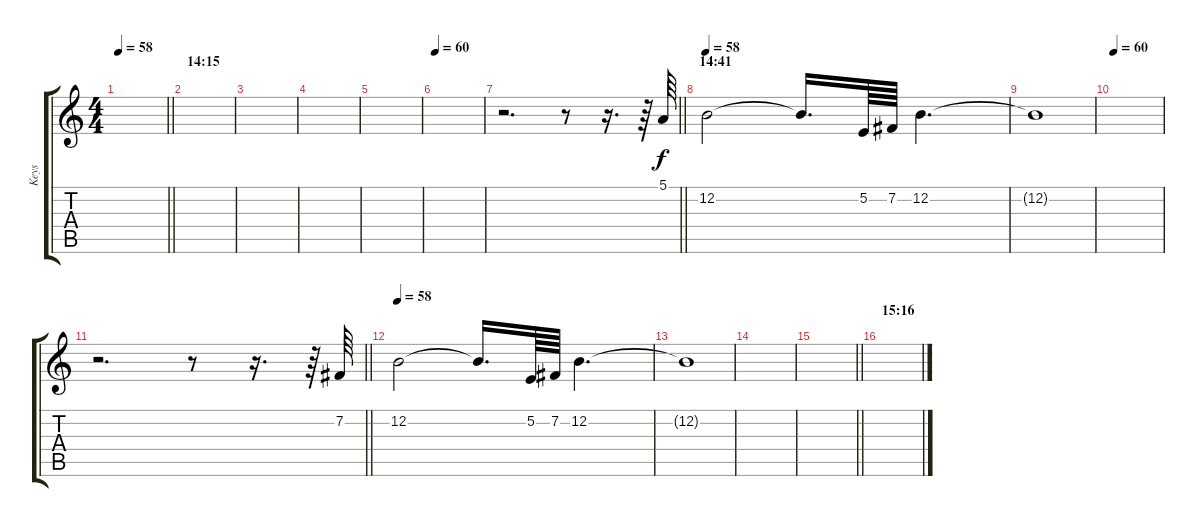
\track ("Keys" "Keys") {instrument fx6goblins}
\staff {score tabs}
\tuning (E4 B3 G3 D3 A2 E2) {hide}
\ts (4 4)
\tempo 58
\clef g2
\barLineRight lightlight
\ks c
|
\section ("" "14:15")
|
|
|
|
\tempo 60
|
\barLineRight lightlight
r.2{d volume 10 instrument frenchhorn} r.8 r.16{d} r.64 5.1.64 |
\section ("" "14:41")
\tempo 58
12.2.2 12.2{t}.16{d} 5.2.64 7.2.64 12.2.4{d} |
12.2{t}.1{volume 3} |
\tempo 60
|
\barLineRight lightlight
r.2{d volume 10 instrument frenchhorn} r.8 r.16{d} r.64 7.2.64 |
\tempo 58
12.2.2 12.2{t}.16{d} 5.2.64 7.2.64 12.2.4{d} |
12.2{t}.1{volume 3} |
|
\barLineRight lightlight
|
\section ("" "15:16")
